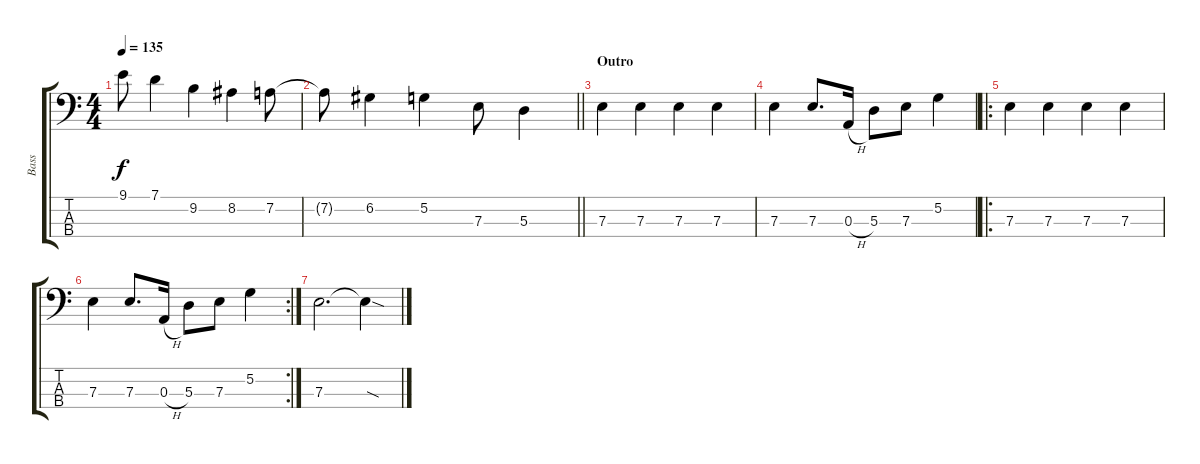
\track ("Bass" "Bass") {instrument electricbasspick}
\staff {score tabs}
\tuning (G2 D2 A1 E1) {hide}
\ts (4 4)
\tempo 135
\clef f4
\ks c
9.1.8{dy f} 7.1.4 9.2.4 8.2.4 7.2.8 |
\barLineRight lightlight
7.2{t}.8 6.2.4 5.2.4 7.3.8 5.3.4 |
\section ("" "Outro")
7.3.4 7.3.4 7.3.4 7.3.4 |
7.3.4 7.3.8{d} 0.3{h}.16 5.3.8 7.3.8 5.2.4 |
\ro
7.3.4 7.3.4 7.3.4 7.3.4 |
\rc 2
7.3.4 7.3.8{d} 0.3{h}.16 5.3.8 7.3.8 5.2.4 |
7.3.2{d} 7.3{sod t}.4
